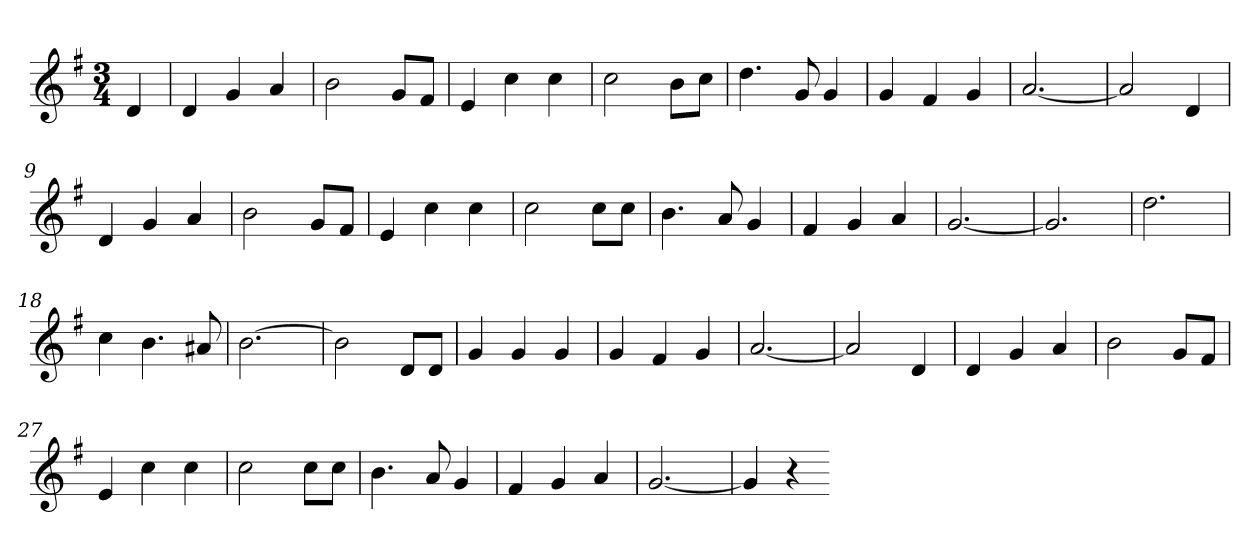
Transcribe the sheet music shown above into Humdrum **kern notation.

**kern
*part1
*staff1
*k[f#]
*G:
*M3/4
=
4d
=1
4d
4g
4a
=2
2b
8gL
8f#J
=3
4e
4cc
4cc
=4
2cc
8bL
8ccJ
=5
4.dd
8g
4g
=6
4g
4f#
4g
=7
[2.a
=8
2a]
4d
=9
4d
4g
4a
=10
2b
8gL
8f#J
=11
4e
4cc
4cc
=12
2cc
8ccL
8ccJ
=13
4.b
8a
4g
=14
4f#
4g
4a
=15
[2.g
=16
2.g]
=17
2.dd
=18
4cc
4.b
8a#X
=19
[2.b
=20
2b]
8dL
8dJ
=21
4g
4g
4g
=22
4g
4f#
4g
=23
[2.a
=24
2a]
4d
=25
4d
4g
4a
=26
2b
8gL
8f#J
=27
4e
4cc
4cc
=28
2cc
8ccL
8ccJ
=29
4.b
8a
4g
=30
4f#
4g
4a
=31
[2.g
=32
4g]
4r
=-
*-
